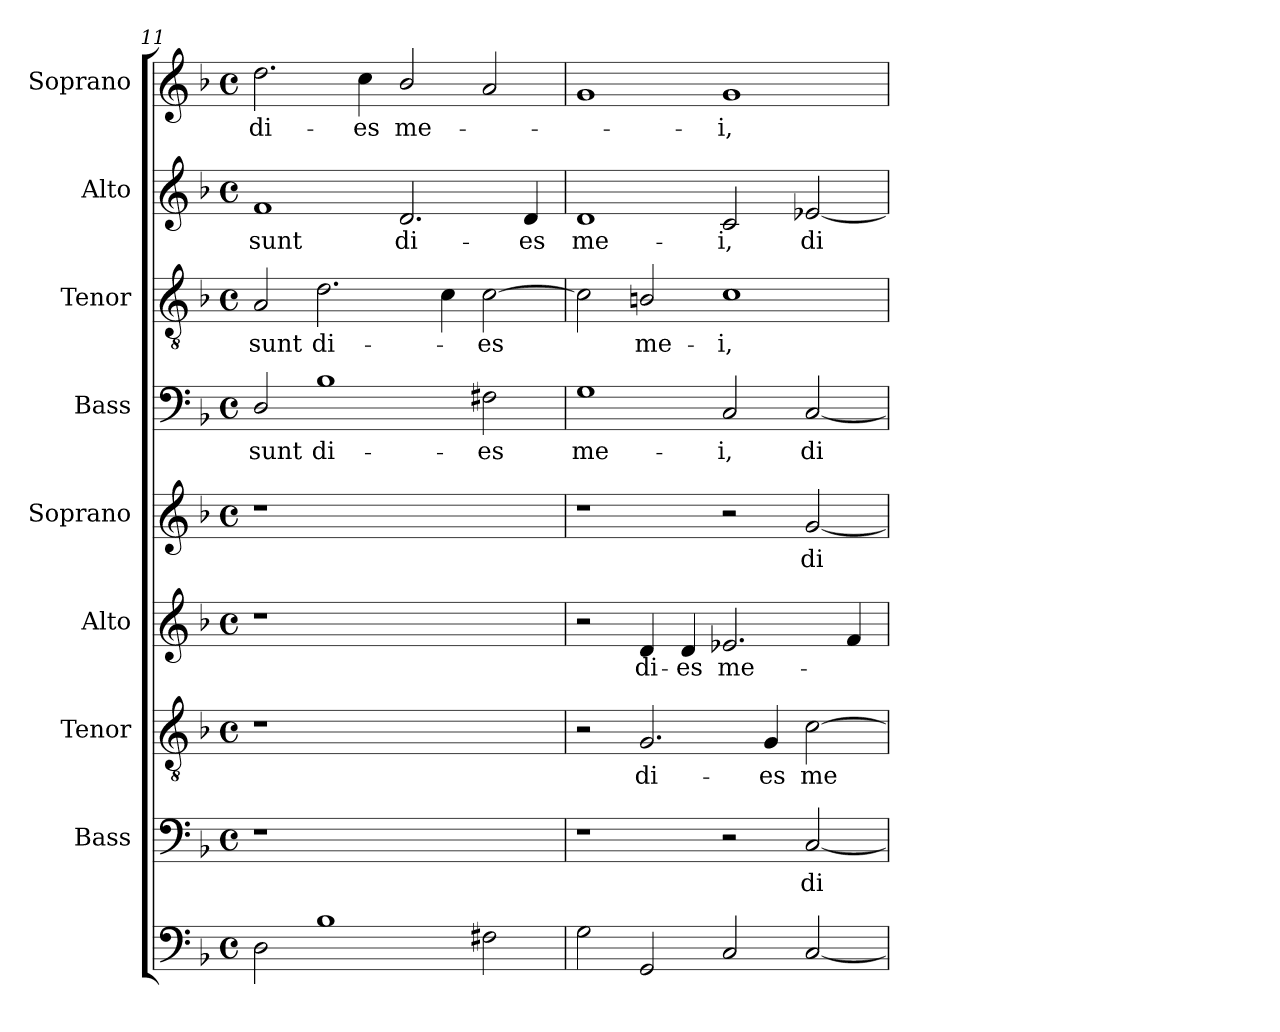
**kern	**kern	**text	**kern	**text	**kern	**text	**kern	**text	**kern	**text	**kern	**text	**kern	**text	**kern	**text
*part9	*part8	*part8	*part7	*part7	*part6	*part6	*part5	*part5	*part4	*part4	*part3	*part3	*part2	*part2	*part1	*part1
*staff9	*staff8	*staff8	*staff7	*staff7	*staff6	*staff6	*staff5	*staff5	*staff4	*staff4	*staff3	*staff3	*staff2	*staff2	*staff1	*staff1
*I""Violón y contrabajo"	*I"Bass	*	*I"Tenor	*	*I"Alto	*	*I"Soprano	*	*I"Bass	*	*I"Tenor	*	*I"Alto	*	*I"Soprano	*
*I'Cont.	*I'B.	*	*I'T.	*	*I'A.	*	*I'S.	*	*I'B.	*	*I'T.	*	*I'A.	*	*I'S.	*
*clefF4	*clefF4	*	*clefGv2	*	*clefG2	*	*clefG2	*	*clefF4	*	*clefGv2	*	*clefG2	*	*clefG2	*
*	*	*	*ITrd7c12	*	*	*	*	*	*	*	*ITrd7c12	*	*	*	*	*
*k[b-]	*k[b-]	*	*k[b-]	*	*k[b-]	*	*k[b-]	*	*k[b-]	*	*k[b-]	*	*k[b-]	*	*k[b-]	*
*F:	*F:	*	*F:	*	*F:	*	*F:	*	*F:	*	*F:	*	*F:	*	*F:	*
*M4/4	*M4/4	*	*M4/4	*	*M4/4	*	*M4/4	*	*M4/4	*	*M4/4	*	*M4/4	*	*M4/4	*
*met(c)	*met(c)	*	*met(c)	*	*met(c)	*	*met(c)	*	*met(c)	*	*met(c)	*	*met(c)	*	*met(c)	*
=11	=11	=11	=11	=11	=11	=11	=11	=11	=11	=11	=11	=11	=11	=11	=11	=11
!	!LO:N:vis=1	!	!LO:N:vis=1	!	!LO:N:vis=1	!	!LO:N:vis=1	!	!	!	!	!	!	!	!	!
!	!	!	!	!	!	!	!	!	!	!LO:LY:b:color=#000000	!	!	!	!	!	!
!	!	!	!	!	!	!	!	!	!	!	!	!LO:LY:b:color=#000000	!	!	!	!
!	!	!	!	!	!	!	!	!	!	!	!	!	!	!LO:LY:b:color=#000000	!	!
!	!	!	!	!	!	!	!	!	!	!	!	!	!	!	!	!LO:LY:b:color=#000000
2Di\	1r	.	1r	.	1r	.	1r	.	2Di/	sunt	2AAi/	sunt	1fi	sunt	2.ddi\	di-
!	!	!	!	!	!	!	!	!	!	!LO:LY:b:color=#000000	!	!	!	!	!	!
!	!	!	!	!	!	!	!	!	!	!	!	!LO:LY:b:color=#000000	!	!	!	!
1B-i	.	.	.	.	.	.	.	.	1B-i	di-	2.Di\	di-	.	.	.	.
!	!	!	!	!	!	!	!	!	!	!	!	!	!	!	!	!LO:LY:b:color=#000000
.	.	.	.	.	.	.	.	.	.	.	.	.	.	.	4cci\	-es
!	!	!	!	!	!	!	!	!	!	!	!	!	!	!LO:LY:b:color=#000000	!	!
!	!	!	!	!	!	!	!	!	!	!	!	!	!	!	!	!LO:LY:b:color=#000000
.	1ryy	.	1ryy	.	1ryy	.	1ryy	.	.	.	.	.	2.di/	di-	2b-i/	me-
.	.	.	.	.	.	.	.	.	.	.	4Ci\	.	.	.	.	.
!	!	!	!	!	!	!	!	!	!	!LO:LY:b:color=#000000	!	!	!	!	!	!
!	!	!	!	!	!	!	!	!	!	!	!	!LO:LY:b:color=#000000	!	!	!	!
2F#Xi\	.	.	.	.	.	.	.	.	2F#Xi\	-es	[2Ci\	-es	.	.	2ai/	.
!	!	!	!	!	!	!	!	!	!	!	!	!	!	!LO:LY:b:color=#000000	!	!
.	.	.	.	.	.	.	.	.	.	.	.	.	4di/	-es	.	.
!!LO:LB:g=z
=12	=12	=12	=12	=12	=12	=12	=12	=12	=12	=12	=12	=12	=12	=12	=12	=12
!	!	!	!	!	!	!	!	!	!	!LO:LY:b:color=#000000	!	!	!	!	!	!
!	!	!	!	!	!	!	!	!	!	!	!	!	!	!LO:LY:b:color=#000000	!	!
2Gi\	1r	.	2r	.	2r	.	1r	.	1Gi	me-	2Ci\]	.	1di	me-	1gi	.
!	!	!	!	!LO:LY:b:color=#000000	!	!	!	!	!	!	!	!	!	!	!	!
!	!	!	!	!	!	!LO:LY:b:color=#000000	!	!	!	!	!	!	!	!	!	!
!	!	!	!	!	!	!	!	!	!	!	!	!LO:LY:b:color=#000000	!	!	!	!
2GGi/	.	.	2.GGi/	di-	4di/	di-	.	.	.	.	2BBni/	me-	.	.	.	.
!	!	!	!	!	!	!LO:LY:b:color=#000000	!	!	!	!	!	!	!	!	!	!
.	.	.	.	.	4di/	-es	.	.	.	.	.	.	.	.	.	.
!	!	!	!	!	!	!LO:LY:b:color=#000000	!	!	!	!	!	!	!	!	!	!
!	!	!	!	!	!	!	!	!	!	!LO:LY:b:color=#000000	!	!	!	!	!	!
!	!	!	!	!	!	!	!	!	!	!	!	!LO:LY:b:color=#000000	!	!	!	!
!	!	!	!	!	!	!	!	!	!	!	!	!	!	!LO:LY:b:color=#000000	!	!
!	!	!	!	!	!	!	!	!	!	!	!	!	!	!	!	!LO:LY:b:color=#000000
2Ci/	2r	.	.	.	2.e-Xi/	me-	2r	.	2Ci/	-i,	1Ci	-i,	2ci/	-i,	1gi	-i,
!	!	!	!	!LO:LY:b:color=#000000	!	!	!	!	!	!	!	!	!	!	!	!
.	.	.	4GGi/	-es	.	.	.	.	.	.	.	.	.	.	.	.
!	!	!LO:LY:b:color=#000000	!	!	!	!	!	!	!	!	!	!	!	!	!	!
!	!	!	!	!LO:LY:b:color=#000000	!	!	!	!	!	!	!	!	!	!	!	!
!	!	!	!	!	!	!	!	!LO:LY:b:color=#000000	!	!	!	!	!	!	!	!
!	!	!	!	!	!	!	!	!	!	!LO:LY:b:color=#000000	!	!	!	!	!	!
!	!	!	!	!	!	!	!	!	!	!	!	!	!	!LO:LY:b:color=#000000	!	!
[2Ci/	[2Ci/	di-	[2Ci\	me-	.	.	[2gi/	di-	[2Ci/	di-	.	.	[2e-Xi/	di-	.	.
.	.	.	.	.	4fi/	.	.	.	.	.	.	.	.	.	.	.
=	=	=	=	=	=	=	=	=	=	=	=	=	=	=	=	=
*-	*-	*-	*-	*-	*-	*-	*-	*-	*-	*-	*-	*-	*-	*-	*-	*-
